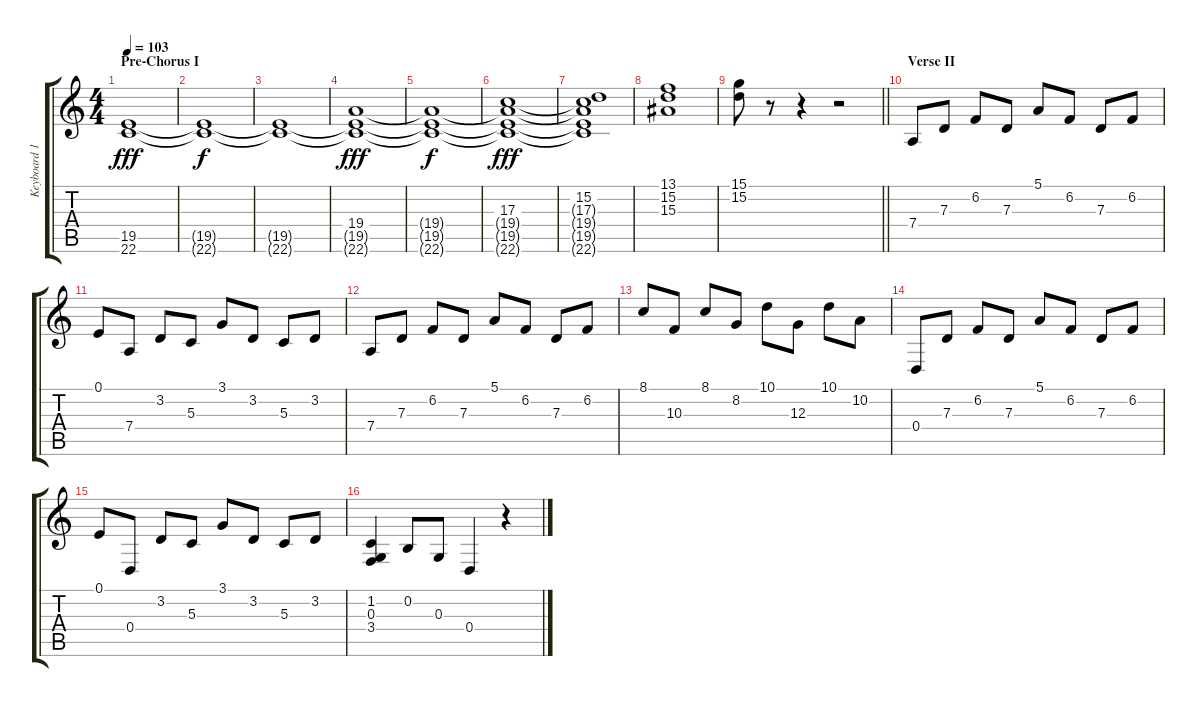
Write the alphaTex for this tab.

\track ("Keyboard 1" "Keyboard 1") {instrument stringensemble1}
\staff {score tabs}
\tuning (E4 B3 G3 D3 A2 D2) {hide}
\ts (4 4)
\section ("" "Pre-Chorus I")
\tempo 103
\clef g2
\ks c
(19.5 22.6).1{dy fff} |
(19.5{t} 22.6{t}).1{dy f} |
(19.5{t} 22.6{t}).1 |
(19.4 19.5{t} 22.6{t}).1{dy fff} |
(19.4{t} 19.5{t} 22.6{t}).1{dy f} |
(17.3 19.4{t} 19.5{t} 22.6{t}).1{dy fff} |
(15.2 17.3{t} 19.4{t} 19.5{t} 22.6{t}).1 |
(13.1 15.2 15.3).1 |
\barLineRight lightlight
(15.1 15.2).8 r.8 r.4 r.2 |
\section ("" "Verse II")
7.4.8{instrument musicbox} 7.3.8 6.2.8 7.3.8 5.1.8 6.2.8 7.3.8 6.2.8 |
0.1.8 7.4.8 3.2.8 5.3.8 3.1.8 3.2.8 5.3.8 3.2.8 |
7.4.8 7.3.8 6.2.8 7.3.8 5.1.8 6.2.8 7.3.8 6.2.8 |
8.1.8 10.3.8 8.1.8 8.2.8 10.1.8 12.3.8 10.1.8 10.2.8 |
0.4.8 7.3.8 6.2.8 7.3.8 5.1.8 6.2.8 7.3.8 6.2.8 |
0.1.8 0.4.8 3.2.8 5.3.8 3.1.8 3.2.8 5.3.8 3.2.8 |
(1.2 0.3 3.4).4 0.2.8 0.3.8 0.4.4 r.4
